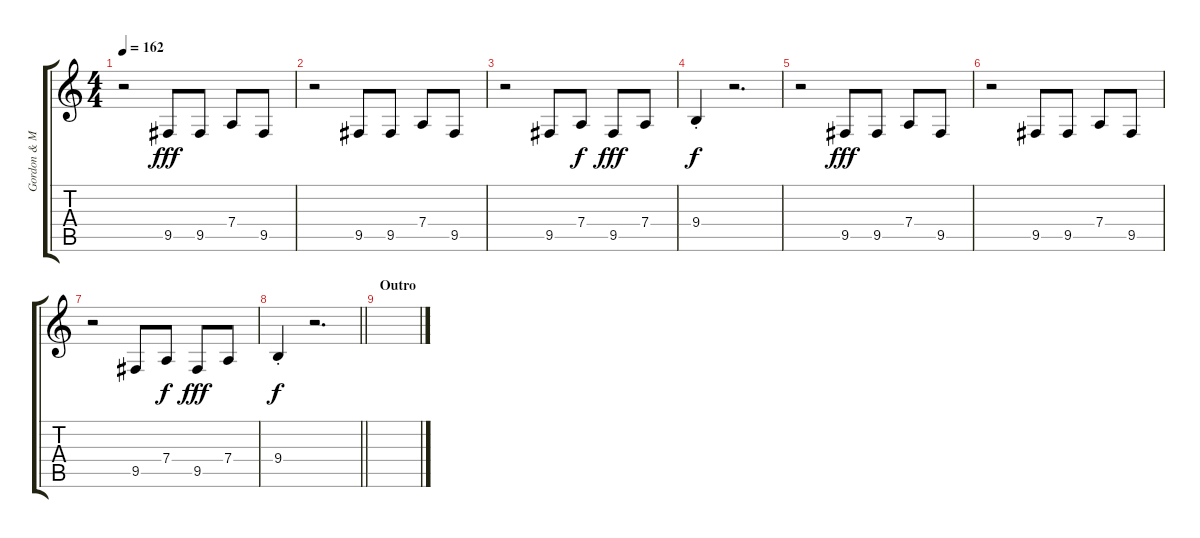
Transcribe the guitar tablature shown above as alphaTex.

\track ("Gordon & Matt Vocals" "Gordon & M") {instrument baritonesax}
\staff {score tabs}
\tuning (E4 B3 G3 D3 A2 E2) {hide}
\ts (4 4)
\tempo 162
\clef g2
\ks c
r.2{dy f} 9.5.8{dy fff} 9.5.8 7.4.8 9.5.8 |
r.2 9.5.8 9.5.8 7.4.8 9.5.8 |
r.2 9.5.8 7.4.8{dy f} 9.5.8{dy fff} 7.4.8 |
9.4{st}.4{dy f} r.2{d} |
r.2 9.5.8{dy fff} 9.5.8 7.4.8 9.5.8 |
r.2 9.5.8 9.5.8 7.4.8 9.5.8 |
r.2 9.5.8 7.4.8{dy f} 9.5.8{dy fff} 7.4.8 |
\barLineRight lightlight
9.4{st}.4{dy f} r.2{d} |
\section ("" "Outro")
